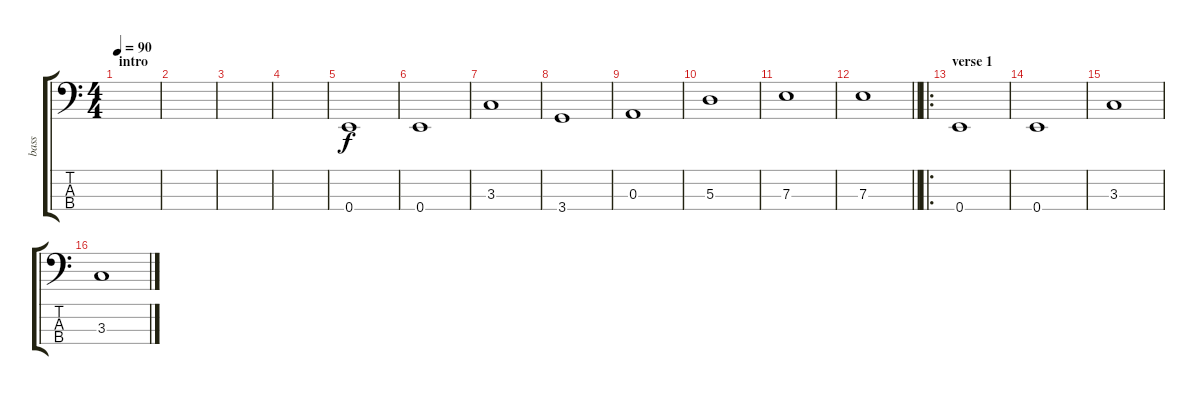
\track ("bass" "bass") {instrument electricbasspick}
\staff {score tabs}
\tuning (G2 D2 A1 E1) {hide}
\ts (4 4)
\section ("" "intro")
\tempo 90
\clef f4
\ks c
|
|
|
|
0.4.1 |
0.4.1 |
3.3.1 |
3.4.1 |
0.3.1 |
5.3.1 |
7.3.1 |
\barLineRight lightlight
7.3.1 |
\ro
\section ("" "verse 1")
0.4.1 |
0.4.1 |
3.3.1 |
3.3.1
